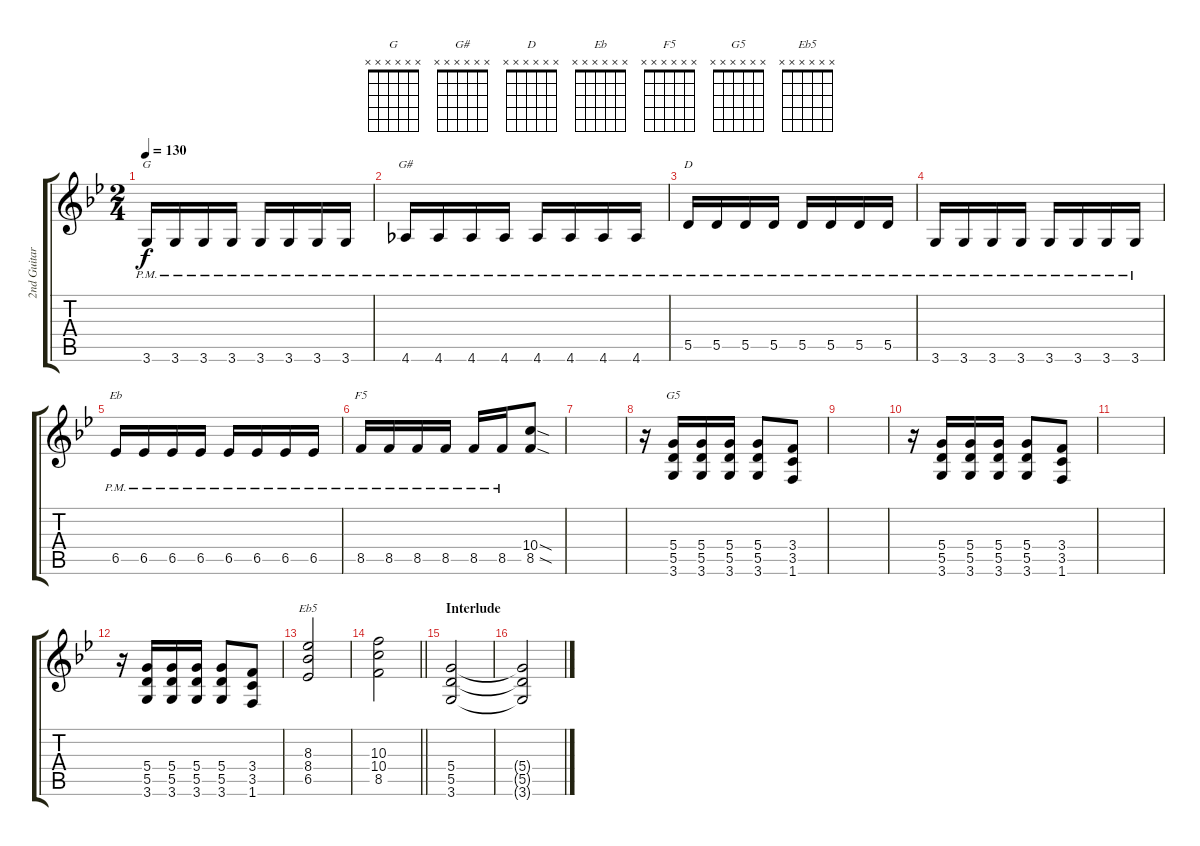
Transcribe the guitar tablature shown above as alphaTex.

\track ("2nd Guitar" "2nd Guitar") {instrument distortionguitar}
\staff {score tabs}
\tuning (E4 B3 G3 D3 A2 E2) {hide}
\chord ("G" x x x x x x)
\chord ("G#" x x x x x x)
\chord ("D" x x x x x x)
\chord ("Eb" x x x x x x)
\chord ("F5" x x x x x x)
\chord ("G5" x x x x x x)
\chord ("Eb5" x x x x x x)
\ts (2 4)
\tempo 130
\clef g2
\ks gminor
3.6{pm}.16{ch "G" dy f} 3.6{pm}.16 3.6{pm}.16 3.6{pm}.16 3.6{pm}.16 3.6{pm}.16 3.6{pm}.16 3.6{pm}.16 |
4.6{pm}.16{ch "G#"} 4.6{pm}.16 4.6{pm}.16 4.6{pm}.16 4.6{pm}.16 4.6{pm}.16 4.6{pm}.16 4.6{pm}.16 |
5.5{pm}.16{ch "D"} 5.5{pm}.16 5.5{pm}.16 5.5{pm}.16 5.5{pm}.16 5.5{pm}.16 5.5{pm}.16 5.5{pm}.16 |
3.6{pm}.16 3.6{pm}.16 3.6{pm}.16 3.6{pm}.16 3.6{pm}.16 3.6{pm}.16 3.6{pm}.16 3.6{pm}.16 |
6.5{pm}.16{ch "Eb"} 6.5{pm}.16 6.5{pm}.16 6.5{pm}.16 6.5{pm}.16 6.5{pm}.16 6.5{pm}.16 6.5{pm}.16 |
8.5{pm}.16{ch "F5"} 8.5{pm}.16 8.5{pm}.16 8.5{pm}.16 8.5{pm}.16 8.5{pm}.16 (10.4{sod} 8.5{sod}).8 |
|
r.16 (5.4 5.5 3.6).16{ch "G5"} (5.4 5.5 3.6).16 (5.4 5.5 3.6).16 (5.4 5.5 3.6).8 (3.4 3.5 1.6).8 |
|
r.16 (5.4 5.5 3.6).16 (5.4 5.5 3.6).16 (5.4 5.5 3.6).16 (5.4 5.5 3.6).8 (3.4 3.5 1.6).8 |
|
r.16 (5.4 5.5 3.6).16 (5.4 5.5 3.6).16 (5.4 5.5 3.6).16 (5.4 5.5 3.6).8 (3.4 3.5 1.6).8 |
(8.3 8.4 6.5).2{ch "Eb5"} |
\barLineRight lightlight
(10.3 10.4 8.5).2 |
\section ("" "Interlude")
(5.4 5.5 3.6).2 |
(5.4{t} 5.5{t} 3.6{t}).2
